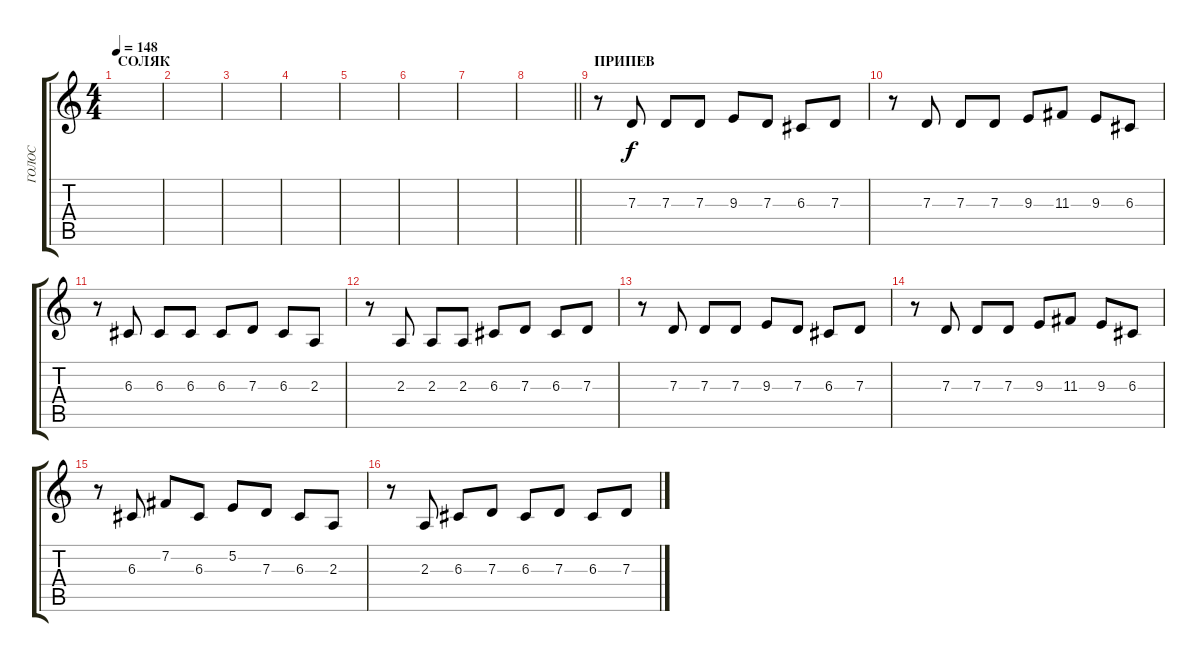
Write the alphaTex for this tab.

\track ("ГОЛОС" "ГОЛОС") {instrument electricgrandpiano}
\staff {score tabs}
\tuning (E4 B3 G3 D3 A2 E2) {hide}
\ts (4 4)
\section ("" "СОЛЯК")
\tempo 148
\clef g2
\ks c
|
|
|
|
|
|
|
\barLineRight lightlight
|
\section ("" "ПРИПЕВ")
r.8 7.3.8 7.3.8 7.3.8 9.3.8 7.3.8 6.3.8 7.3.8 |
r.8 7.3.8 7.3.8 7.3.8 9.3.8 11.3.8 9.3.8 6.3.8 |
r.8 6.3.8 6.3.8 6.3.8 6.3.8 7.3.8 6.3.8 2.3.8 |
r.8 2.3.8 2.3.8 2.3.8 6.3.8 7.3.8 6.3.8 7.3.8 |
r.8 7.3.8 7.3.8 7.3.8 9.3.8 7.3.8 6.3.8 7.3.8 |
r.8 7.3.8 7.3.8 7.3.8 9.3.8 11.3.8 9.3.8 6.3.8 |
r.8 6.3.8 7.2.8 6.3.8 5.2.8 7.3.8 6.3.8 2.3.8 |
r.8 2.3.8 6.3.8 7.3.8 6.3.8 7.3.8 6.3.8 7.3.8
